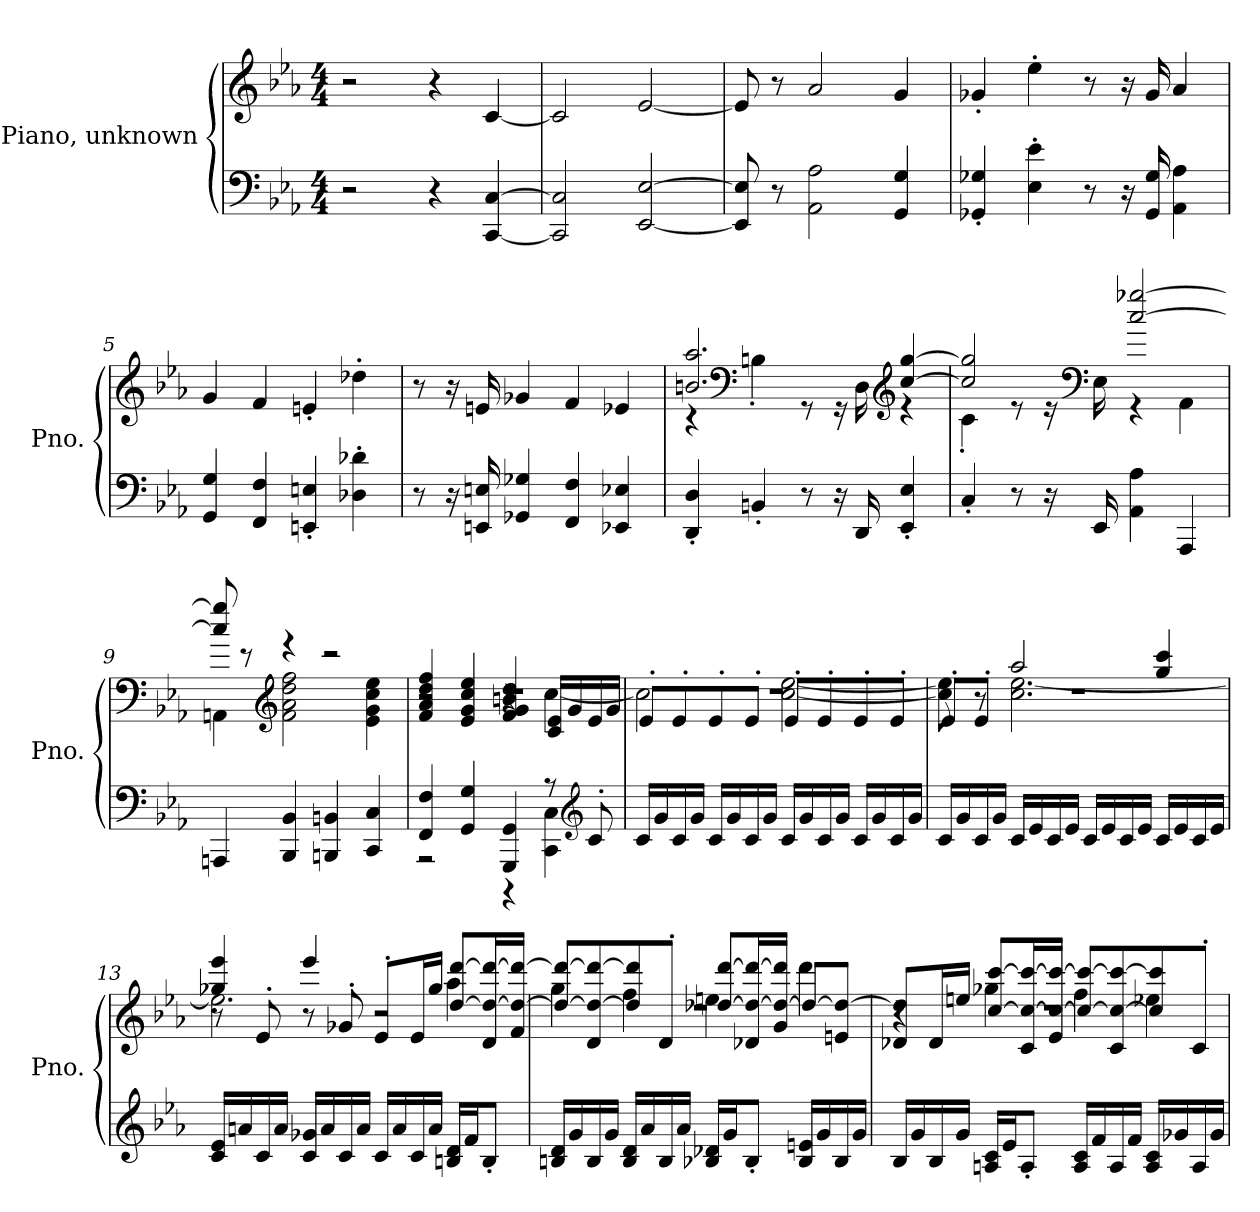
**kern	**kern
*part1	*part1
*staff2	*staff1
*I"Piano, unknown	*
*I'Pno.	*
*clefF4	*clefG2
*k[b-e-a-]	*k[b-e-a-]
*M4/4	*M4/4
*MM120	*MM120
=1	=1
2r	2r
4r	4r
[4CC/ [4C/	[4c/
=2	=2
2CC/] 2C/]	2c/]
[2EE-/ [2E-/	[2e-/
=3	=3
8EE-/] 8E-/]	8e-/]
8r	8r
2AA-\ 2A-\	2a-/
4GG/ 4G/	4g/
=4	=4
4GG-X/' 4G-X/'	4g-X'/
4E-\' 4e-\'	4ee-'\
8r	8r
16r	16r
16GG-/ 16G-/	16g-/
4AA-\ 4A-\	4a-/
=5	=5
4GG/ 4G/	4g/
4FF/ 4F/	4f/
4EEn/' 4En/'	4en'/
4D-X\' 4d-X\'	4dd-X'\
=6	=6
8r	8r
16r	16r
16EEn/ 16En/	16en/
4GG-X/ 4G-X/	4g-X/
4FF/ 4F/	4f/
4EE-X/ 4E-X/	4e-X/
!!LO:LB:g=z
=7	=7
*	*^
4DD/' 4D/'	2.bn/ 2.aa-/	4r
*	*clefF4	*
4BBn'/	.	4Bn'\
8r	.	8r
16r	.	16r
16DD/	.	16D\
*	*clefG2	*
4EE-/' 4E-/'	[4cc/ [4gg/	4r
=8	=8	=8
4C'/	2cc/] 2gg/]	4c'\
8r	.	8r
16r	.	16r
*	*clefF4	*
16EE-/	.	16E-\
4AA-\ 4A-\	[2cc/ [2gg-X/	4r
4AAA-/	.	4AA-\
=9	=9	=9
4AAAn/	8cc/] 8gg-/]	4AAn\
.	8r	.
*	*clefG2	*
4BBB-/ 4BB-/	4r	2f\ 2a-\ 2dd\ 2ff\
4BBBn/ 4BBn/	2r	.
4CC/ 4C/	.	4e-\ 4g\ 4cc\ 4ee-\
=10	=10	=10
*^	*	*^
4FF/ 4F/	2r	1r	2r	4f/ 4a-/ 4dd/ 4ff/
4GG/ 4G/	.	.	.	4e-/ 4g/ 4cc/ 4ee-/
4GGG/ 4GG/	4r	.	4r	4f/ 4g/ 4bn/ 4dd/
8r	4CC\ 4C\	.	[4cc\	16c/ 16e-/LL
.	.	.	.	16g/
*clefG2	*	*	*	*
8c'/	.	.	.	16e-/
.	.	.	.	16g/JJ
*v	*v	*	*	*
!!LO:LB:g=z	!!	!!
=11	=11	=11	=11
16c/LL	1r	2cc\]	8e-'/L
16g/	.	.	.
16c/	.	.	8e-'/
16g/JJ	.	.	.
16c/LL	.	.	8e-'/
16g/	.	.	.
16c/	.	.	8e-'/J
16g/JJ	.	.	.
16c/LL	.	[2cc\ [2ee-\	8e-'/L
16g/	.	.	.
16c/	.	.	8e-'/
16g/JJ	.	.	.
16c/LL	.	.	8e-'/
16g/	.	.	.
16c/	.	.	8e-'/J
16g/JJ	.	.	.
=12	=12	=12	=12
16c/LL	1r	8cc\] 8ee-\]	8e-'/L
16g/	.	.	.
16c/	.	8r	8e-'/J
16g/JJ	.	.	.
16c/LL	.	2.cc\ [2.ee-\	2aa-/
16e-/	.	.	.
16c/	.	.	.
16e-/JJ	.	.	.
16c/LL	.	.	.
16e-/	.	.	.
16c/	.	.	.
16e-/JJ	.	.	.
16c/LL	.	.	4gg/ 4ccc/
16e-/	.	.	.
16c/	.	.	.
16e-/JJ	.	.	.
!!LO:LB:g=z	!!	!!
=13	=13	=13	=13
16c/ 16e-/LL	4gg-X/ 4eee-/	2.ee-\]	8r
16an/	.	.	.
16c/	.	.	8e-'/
16a/JJ	.	.	.
16c/ 16g-X/LL	4eee-/	.	8r
16a/	.	.	.
16c/	.	.	8g-X'/
16a/JJ	.	.	.
16c/LL	2r	.	8e-'/L
16a/	.	.	.
16c/	.	.	16e-/L
16a/JJ	.	.	16gg-/JJ
16Bn/ 16d/LL	.	4aa-\	[8dd/ [8ddd/L
16f/J	.	.	.
8B'/J	.	.	16d/ 16dd/_ 16ddd/_L
.	.	.	16f/ 16dd/_ 16ddd/_JJ
=14	=14	=14	=14
16Bn/ 16d/LL	1r	4gg\	8dd/_ 8ddd/_L
16g/	.	.	.
16B/	.	.	8d/ 8dd/_ 8ddd/_
16g/JJ	.	.	.
16B/ 16d/LL	.	4ff\	8dd/] 8ddd/]
16a-/	.	.	.
16B/	.	.	8d'/J
16a-/JJ	.	.	.
16B-X/ 16d-X/LL	.	4een\	[8dd-X/ [8ddd/L
16g/J	.	.	.
8B-'/J	.	.	16d-X/ 16dd-/_ 16ddd/_L
.	.	.	16g/ 16dd-/_ 16ddd/]JJ
16B-/ 16en/LL	.	4ddd\	8dd-/L_
16g/	.	.	.
16B-/	.	.	8en/ 8dd-/_J
16g/JJ	.	.	.
!!LO:LB:g=z	!!	!!
=15	=15	=15	=15
16B-/LL	1r	4r	8d-X/ 8dd-/]L
16g/	.	.	.
16B-/	.	.	16d-/L
16g/JJ	.	.	16een/JJ
16An/ 16c/LL	.	4gg-X\	[8cc/ [8ccc/L
16e-/J	.	.	.
8A'/J	.	.	16c/ 16cc/_ 16ccc/_L
.	.	.	16e-/ 16cc/_ 16ccc/_JJ
16A/ 16c/LL	.	4ff\	8cc/_ 8ccc/_L
16f/	.	.	.
16A/	.	.	8c/ 8cc/_ 8ccc/_
16f/JJ	.	.	.
16A/ 16c/LL	.	4ee-X\	8cc/] 8ccc/]
16g-X/	.	.	.
16A/	.	.	8c'/J
16g-/JJ	.	.	.
*	*v	*v	*v
=	=
*-	*-
